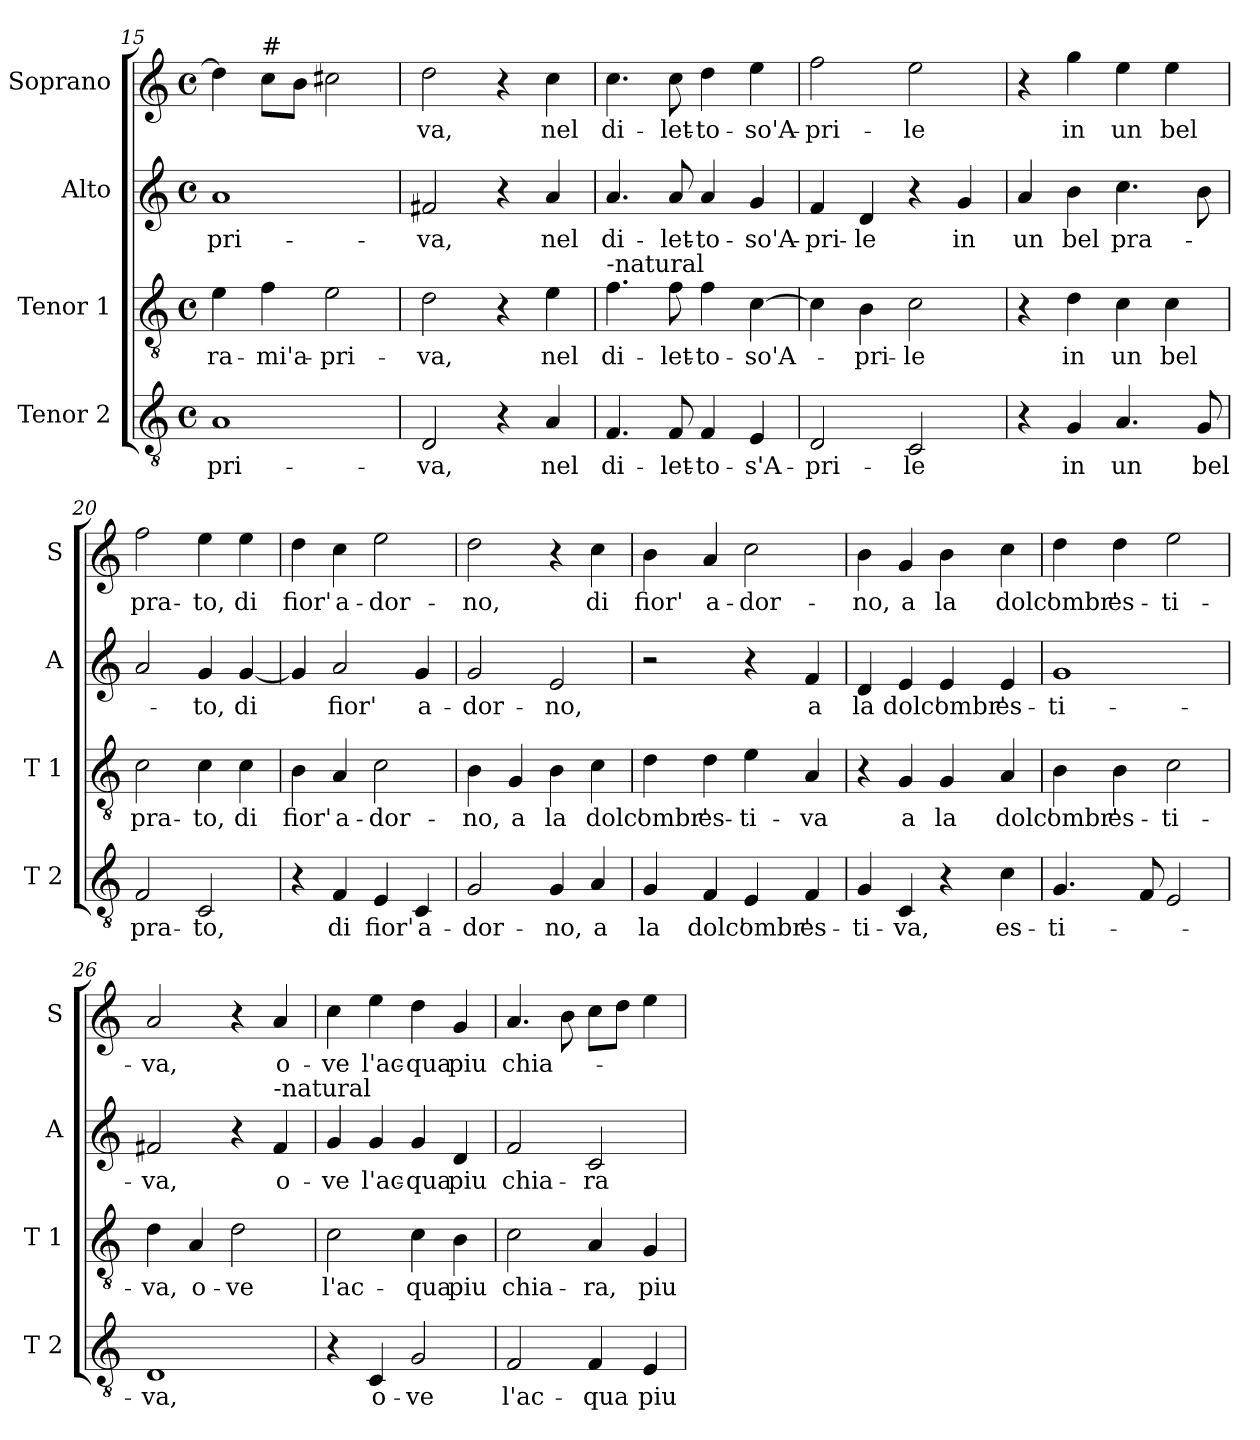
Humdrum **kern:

**kern	**text	**kern	**text	**kern	**text	**kern	**text
*part4	*part4	*part3	*part3	*part2	*part2	*part1	*part1
*staff4	*staff4	*staff3	*staff3	*staff2	*staff2	*staff1	*staff1
*I"Tenor 2	*	*I"Tenor 1	*	*I"Alto	*	*I"Soprano	*
*I'T 2	*	*I'T 1	*	*I'A	*	*I'S	*
*clefGv2	*	*clefGv2	*	*clefG2	*	*clefG2	*
*k[]	*	*k[]	*	*k[]	*	*k[]	*
*C:	*	*C:	*	*C:	*	*C:	*
*M4/4	*	*M4/4	*	*M4/4	*	*M4/4	*
*met(c)	*	*met(c)	*	*met(c)	*	*met(c)	*
=15	=15	=15	=15	=15	=15	=15	=15
!	!LO:LY:b	!	!LO:LY:b	!	!LO:LY:b	!	!
1A	pri-	4e\	ra-	1a	pri-	4dd\]	.
!	!	!	!	!	!	!LO:TX:a:t=#	!
!	!	!	!LO:LY:b	!	!	!	!
.	.	4f\	-mi'a-	.	.	8cc\L	.
.	.	.	.	.	.	8b\J	.
!	!	!	!LO:LY:b	!	!	!	!
.	.	2e\	-pri-	.	.	2cc#X\	.
=16	=16	=16	=16	=16	=16	=16	=16
!	!LO:LY:b	!	!LO:LY:b	!	!LO:LY:b	!	!LO:LY:b
2D/	-va,	2d\	-va,	2f#X/	-va,	2dd\	-va,
4r	.	4r	.	4r	.	4r	.
!	!LO:LY:b	!	!LO:LY:b	!	!LO:LY:b	!	!LO:LY:b
4A/	nel	4e\	nel	4a/	nel	4cc\	nel
=17	=17	=17	=17	=17	=17	=17	=17
!	!	!LO:TX:a:t=-natural	!	!	!	!	!
!	!LO:LY:b	!	!LO:LY:b	!	!LO:LY:b	!	!LO:LY:b
4.F/	di-	4.f\	di-	4.a/	di-	4.cc\	di-
!	!LO:LY:b	!	!LO:LY:b	!	!LO:LY:b	!	!LO:LY:b
8F/	-let-	8f\	-let-	8a/	-let-	8cc\	-let-
!	!LO:LY:b	!	!LO:LY:b	!	!LO:LY:b	!	!LO:LY:b
4F/	-to-	4f\	-to-	4a/	-to-	4dd\	-to-
!	!LO:LY:b	!	!LO:LY:b	!	!LO:LY:b	!	!LO:LY:b
4E/	-s'A-	[4c\	-so'A-	4g/	-so'A-	4ee\	-so'A-
!!LO:PB:g=z
=18	=18	=18	=18	=18	=18	=18	=18
!	!LO:LY:b	!	!	!	!LO:LY:b	!	!LO:LY:b
2D/	-pri-	4c\]	.	4f/	-pri-	2ff\	-pri-
!	!	!	!LO:LY:b	!	!LO:LY:b	!	!
.	.	4B\	-pri-	4d/	-le	.	.
!	!LO:LY:b	!	!LO:LY:b	!	!	!	!LO:LY:b
2C/	-le	2c\	-le	4r	.	2ee\	-le
!	!	!	!	!	!LO:LY:b	!	!
.	.	.	.	4g/	in	.	.
=19	=19	=19	=19	=19	=19	=19	=19
!	!	!	!	!	!LO:LY:b	!	!
4r	.	4r	.	4a/	un	4r	.
!	!LO:LY:b	!	!LO:LY:b	!	!LO:LY:b	!	!LO:LY:b
4G/	in	4d\	in	4b\	bel	4gg\	in
!	!LO:LY:b	!	!LO:LY:b	!	!LO:LY:b	!	!LO:LY:b
4.A/	un	4c\	un	4.cc\	pra-	4ee\	un
!	!	!	!LO:LY:b	!	!	!	!LO:LY:b
.	.	4c\	bel	.	.	4ee\	bel
!	!LO:LY:b	!	!	!	!	!	!
8G/	bel	.	.	8b\	.	.	.
=20	=20	=20	=20	=20	=20	=20	=20
!	!LO:LY:b	!	!LO:LY:b	!	!	!	!LO:LY:b
2F/	pra-	2c\	pra-	2a/	.	2ff\	pra-
!	!LO:LY:b	!	!LO:LY:b	!	!LO:LY:b	!	!LO:LY:b
2C/	-to,	4c\	-to,	4g/	-to,	4ee\	-to,
!	!	!	!LO:LY:b	!	!LO:LY:b	!	!LO:LY:b
.	.	4c\	di	[4g/	di	4ee\	di
=21	=21	=21	=21	=21	=21	=21	=21
!	!	!	!LO:LY:b	!	!	!	!LO:LY:b
4r	.	4B\	fior'	4g/]	.	4dd\	fior'
!	!LO:LY:b	!	!LO:LY:b	!	!LO:LY:b	!	!LO:LY:b
4F/	di	4A/	a-	2a/	fior'	4cc\	a-
!	!LO:LY:b	!	!LO:LY:b	!	!	!	!LO:LY:b
4E/	fior'	2c\	-dor-	.	.	2ee\	-dor-
!	!LO:LY:b	!	!	!	!LO:LY:b	!	!
4C/	a-	.	.	4g/	a-	.	.
=22	=22	=22	=22	=22	=22	=22	=22
!	!LO:LY:b	!	!LO:LY:b	!	!LO:LY:b	!	!LO:LY:b
2G/	-dor-	4B\	-no,	2g/	-dor-	2dd\	-no,
!	!	!	!LO:LY:b	!	!	!	!
.	.	4G/	a	.	.	.	.
!	!LO:LY:b	!	!LO:LY:b	!	!LO:LY:b	!	!
4G/	-no,	4B\	la	2e/	-no,	4r	.
!	!LO:LY:b	!	!LO:LY:b	!	!	!	!LO:LY:b
4A/	a	4c\	dolc'	.	.	4cc\	di
=23	=23	=23	=23	=23	=23	=23	=23
!	!LO:LY:b	!	!LO:LY:b	!	!	!	!LO:LY:b
4G/	la	4d\	ombr'	2r	.	4b\	fior'
!	!LO:LY:b	!	!LO:LY:b	!	!	!	!LO:LY:b
4F/	dolc'	4d\	es-	.	.	4a/	a-
!	!LO:LY:b	!	!LO:LY:b	!	!	!	!LO:LY:b
4E/	ombr'	4e\	-ti-	4r	.	2cc\	-dor-
!	!LO:LY:b	!	!LO:LY:b	!	!LO:LY:b	!	!
4F/	es-	4A/	-va	4f/	a	.	.
!!LO:LB:g=z
=24	=24	=24	=24	=24	=24	=24	=24
!	!LO:LY:b	!	!	!	!LO:LY:b	!	!LO:LY:b
4G/	-ti-	4r	.	4d/	la	4b\	-no,
!	!LO:LY:b	!	!LO:LY:b	!	!LO:LY:b	!	!LO:LY:b
4C/	-va,	4G/	a	4e/	dolc'	4g/	a
!	!	!	!LO:LY:b	!	!LO:LY:b	!	!LO:LY:b
4r	.	4G/	la	4e/	ombr'	4b\	la
!	!LO:LY:b	!	!LO:LY:b	!	!LO:LY:b	!	!LO:LY:b
4c\	es-	4A/	dolc'	4e/	es-	4cc\	dolc'
=25	=25	=25	=25	=25	=25	=25	=25
!	!LO:LY:b	!	!LO:LY:b	!	!LO:LY:b	!	!LO:LY:b
4.G/	-ti-	4B\	ombr'	1g	-ti-	4dd\	ombr'
!	!	!	!LO:LY:b	!	!	!	!LO:LY:b
.	.	4B\	es-	.	.	4dd\	es-
8F/	.	.	.	.	.	.	.
!	!	!	!LO:LY:b	!	!	!	!LO:LY:b
2E/	.	2c\	-ti-	.	.	2ee\	-ti-
=26	=26	=26	=26	=26	=26	=26	=26
!	!LO:LY:b	!	!LO:LY:b	!	!LO:LY:b	!	!LO:LY:b
1D	-va,	4d\	-va,	2f#X/	-va,	2a/	-va,
!	!	!	!LO:LY:b	!	!	!	!
.	.	4A/	o-	.	.	.	.
!	!	!	!LO:LY:b	!	!	!	!
.	.	2d\	-ve	4r	.	4r	.
!	!	!	!	!LO:TX:a:t=-natural	!	!	!
!	!	!	!	!	!LO:LY:b	!	!LO:LY:b
.	.	.	.	4f#/	o-	4a/	o-
=27	=27	=27	=27	=27	=27	=27	=27
!	!	!	!LO:LY:b	!	!LO:LY:b	!	!LO:LY:b
4r	.	2c\	l'ac-	4g/	-ve	4cc\	-ve
!	!LO:LY:b	!	!	!	!LO:LY:b	!	!LO:LY:b
4C/	o-	.	.	4g/	l'ac-	4ee\	l'ac-
!	!LO:LY:b	!	!LO:LY:b	!	!LO:LY:b	!	!LO:LY:b
2G/	-ve	4c\	-qua	4g/	-qua	4dd\	-qua
!	!	!	!LO:LY:b	!	!LO:LY:b	!	!LO:LY:b
.	.	4B\	piu	4d/	piu	4g/	piu
=28	=28	=28	=28	=28	=28	=28	=28
!	!LO:LY:b	!	!LO:LY:b	!	!LO:LY:b	!	!LO:LY:b
2F/	l'ac-	2c\	chia-	2f/	chia-	4.a/	chia-
.	.	.	.	.	.	8b\	.
!	!LO:LY:b	!	!LO:LY:b	!	!LO:LY:b	!	!
4F/	-qua	4A/	-ra,	2c/	-ra	8cc\L	.
.	.	.	.	.	.	8dd\J	.
!	!LO:LY:b	!	!LO:LY:b	!	!	!	!
4E/	piu	4G/	piu	.	.	4ee\	.
=	=	=	=	=	=	=	=
*-	*-	*-	*-	*-	*-	*-	*-
